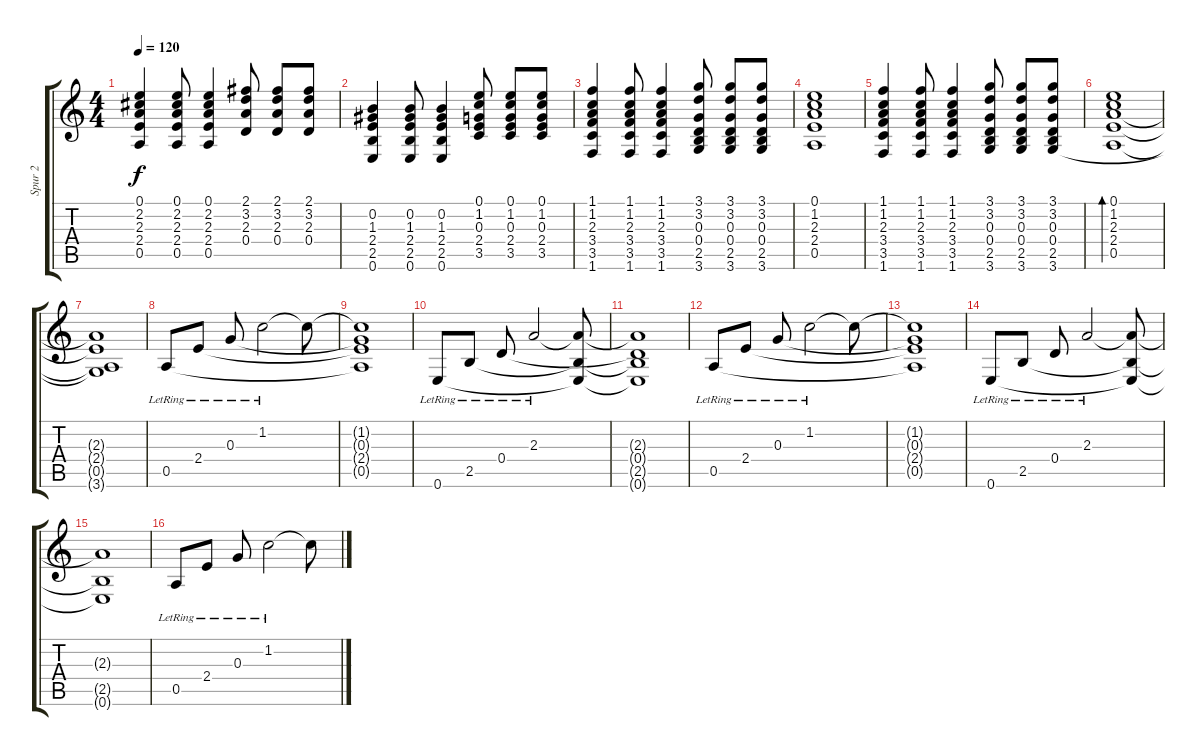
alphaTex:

\track ("Spur 2" "Spur 2") {instrument acousticguitarsteel}
\staff {score tabs}
\tuning (E4 B3 G3 D3 A2 E2) {hide}
\ts (4 4)
\tempo 120
\clef g2
\ks c
(0.1 2.2 2.3 2.4 0.5).4{dy f} (0.1 2.2 2.3 2.4 0.5).8 (0.1 2.2 2.3 2.4 0.5).4 (2.1 3.2 2.3 0.4).8 (2.1 3.2 2.3 0.4).8 (2.1 3.2 2.3 0.4).8 |
(0.2 1.3 2.4 2.5 0.6).4 (0.2 1.3 2.4 2.5 0.6).8 (0.2 1.3 2.4 2.5 0.6).4 (0.1 1.2 0.3 2.4 3.5).8 (0.1 1.2 0.3 2.4 3.5).8 (0.1 1.2 0.3 2.4 3.5).8 |
(1.1 1.2 2.3 3.4 3.5 1.6).4 (1.1 1.2 2.3 3.4 3.5 1.6).8 (1.1 1.2 2.3 3.4 3.5 1.6).4 (3.1 3.2 0.3 0.4 2.5 3.6).8 (3.1 3.2 0.3 0.4 2.5 3.6).8 (3.1 3.2 0.3 0.4 2.5 3.6).8 |
(0.1 1.2 2.3 2.4 0.5).1 |
(1.1 1.2 2.3 3.4 3.5 1.6).4 (1.1 1.2 2.3 3.4 3.5 1.6).8 (1.1 1.2 2.3 3.4 3.5 1.6).4 (3.1 3.2 0.3 0.4 2.5 3.6).8 (3.1 3.2 0.3 0.4 2.5 3.6).8 (3.1 3.2 0.3 0.4 2.5 3.6).8 |
(0.1 1.2 2.3 2.4 0.5).1{bd 480} |
(2.3{t} 2.4{t} 0.5{t} 3.6{t}).1 |
0.5{lr}.8 2.4{lr}.8 0.3{lr}.8 1.2{lr}.2 1.2{t}.8 |
(1.2{t} 0.3{t} 2.4{t} 0.5{t}).1 |
0.6{lr}.8 2.5{lr}.8 0.4{lr}.8 2.3{lr}.2 (2.3{t} 2.5{t} 0.6{t}).8 |
(2.3{t} 0.4{t} 2.5{t} 0.6{t}).1 |
0.5{lr}.8 2.4{lr}.8 0.3{lr}.8 1.2{lr}.2 1.2{t}.8 |
(1.2{t} 0.3{t} 2.4{t} 0.5{t}).1 |
0.6{lr}.8 2.5{lr}.8 0.4{lr}.8 2.3{lr}.2 (2.3{t} 2.5{t} 0.6{t}).8 |
(2.3{t} 2.5{t} 0.6{t}).1 |
0.5{lr}.8 2.4{lr}.8 0.3{lr}.8 1.2{lr}.2 1.2{t}.8
